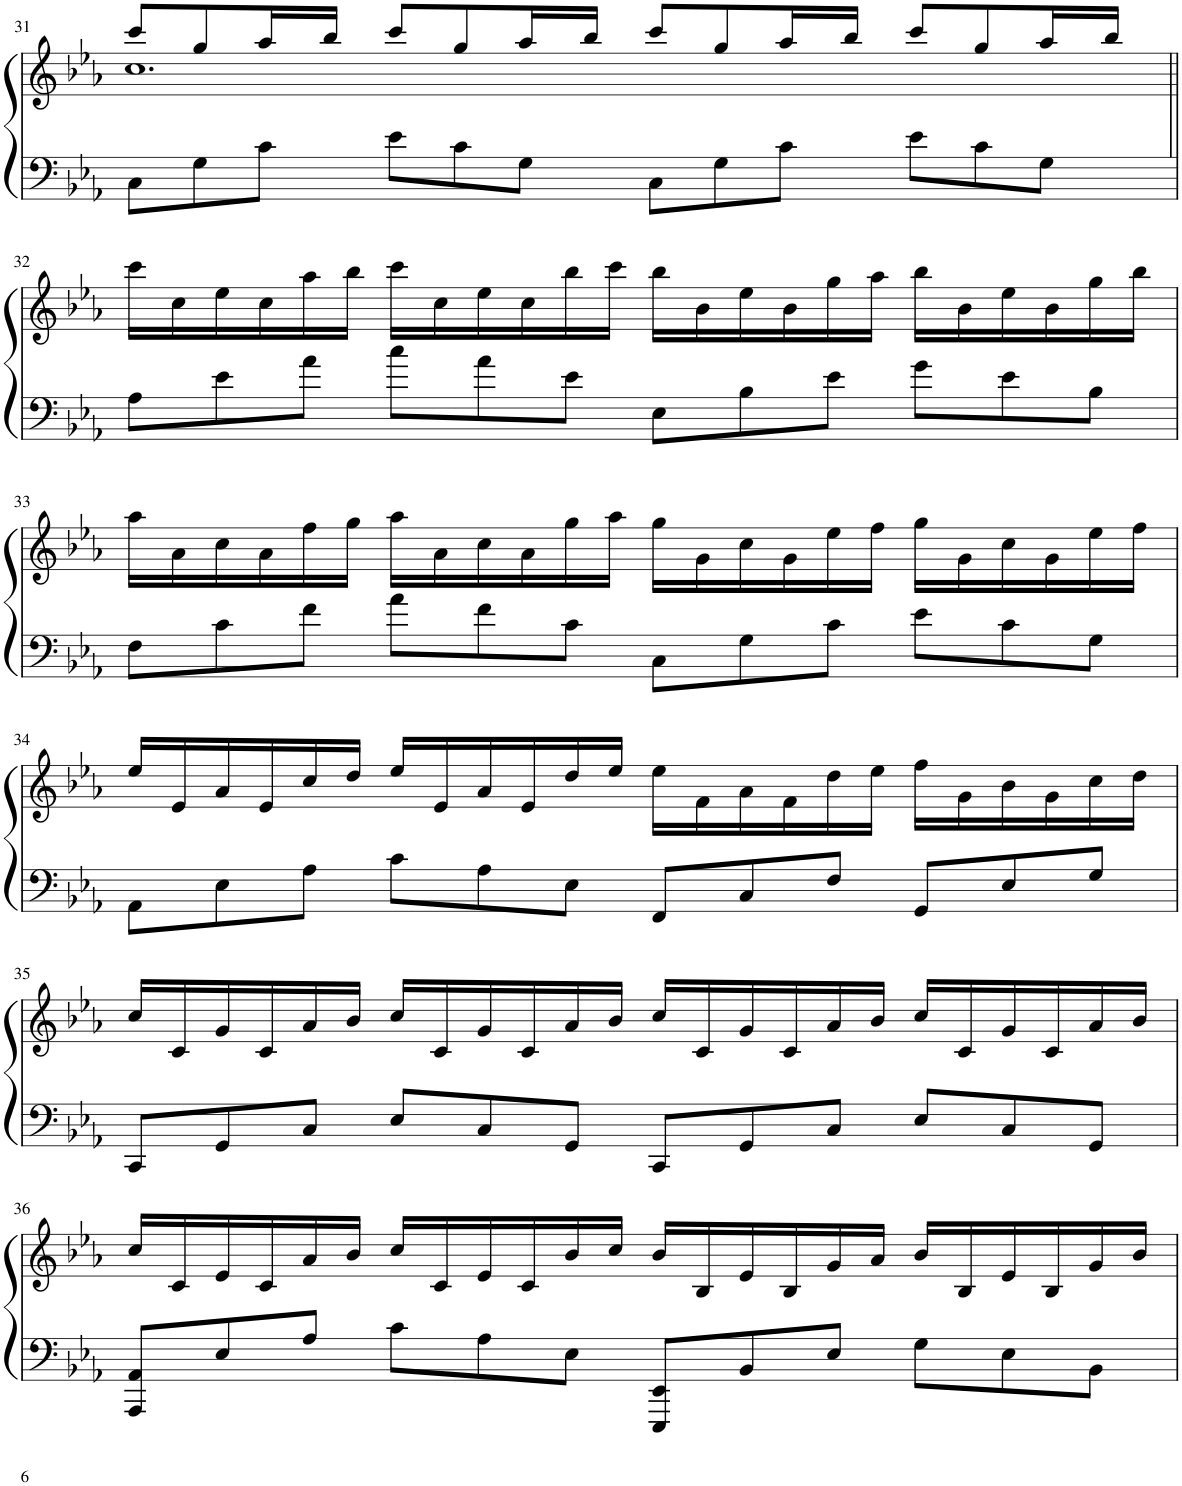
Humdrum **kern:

**kern	**kern
*part1	*part1
*staff2	*staff1
*I"Piano	*
*I'Pno.	*
!!LO:PB:g=z
*clefF4	*clefG2
*k[b-e-a-]	*k[b-e-a-]
*M12/8	*M12/8
=31	=31
*	*^
8C\L	8ccc/L	1.cc
8G\	8gg/	.
8c\J	16aa-/L	.
.	16bb-/JJ	.
8e-\L	8ccc/L	.
8c\	8gg/	.
8G\J	16aa-/L	.
.	16bb-/JJ	.
8C\L	8ccc/L	.
8G\	8gg/	.
8c\J	16aa-/L	.
.	16bb-/JJ	.
8e-\L	8ccc/L	.
8c\	8gg/	.
8G\J	16aa-/L	.
.	16bb-/JJ	.
*	*v	*v
!!LO:LB:g=z
=32||	=32||
8A-\L	16ccc\LL
.	16cc\
8e-\	16ee-\
.	16cc\
8a-\J	16aa-\
.	16bb-\JJ
8cc\L	16ccc\LL
.	16cc\
8a-\	16ee-\
.	16cc\
8e-\J	16bb-\
.	16ccc\JJ
8E-\L	16bb-\LL
.	16b-\
8B-\	16ee-\
.	16b-\
8e-\J	16gg\
.	16aa-\JJ
8g\L	16bb-\LL
.	16b-\
8e-\	16ee-\
.	16b-\
8B-\J	16gg\
.	16bb-\JJ
!!LO:LB:g=z
=33	=33
8F\L	16aa-\LL
.	16a-\
8c\	16cc\
.	16a-\
8f\J	16ff\
.	16gg\JJ
8a-\L	16aa-\LL
.	16a-\
8f\	16cc\
.	16a-\
8c\J	16gg\
.	16aa-\JJ
8C\L	16gg\LL
.	16g\
8G\	16cc\
.	16g\
8c\J	16ee-\
.	16ff\JJ
8e-\L	16gg\LL
.	16g\
8c\	16cc\
.	16g\
8G\J	16ee-\
.	16ff\JJ
!!LO:LB:g=z
=34	=34
8AA-\L	16ee-/LL
.	16e-/
8E-\	16a-/
.	16e-/
8A-\J	16cc/
.	16dd/JJ
8c\L	16ee-/LL
.	16e-/
8A-\	16a-/
.	16e-/
8E-\J	16dd/
.	16ee-/JJ
8FF/L	16ee-\LL
.	16f\
8C/	16a-\
.	16f\
8F/J	16dd\
.	16ee-\JJ
8GG/L	16ff\LL
.	16g\
8E-/	16b-\
.	16g\
8G/J	16cc\
.	16dd\JJ
!!LO:LB:g=z
=35	=35
8CC/L	16cc/LL
.	16c/
8GG/	16g/
.	16c/
8C/J	16a-/
.	16b-/JJ
8E-/L	16cc/LL
.	16c/
8C/	16g/
.	16c/
8GG/J	16a-/
.	16b-/JJ
8CC/L	16cc/LL
.	16c/
8GG/	16g/
.	16c/
8C/J	16a-/
.	16b-/JJ
8E-/L	16cc/LL
.	16c/
8C/	16g/
.	16c/
8GG/J	16a-/
.	16b-/JJ
!!LO:LB:g=z
=36	=36
8AAA-/ 8AA-/L	16cc/LL
.	16c/
8E-/	16e-/
.	16c/
8A-/J	16a-/
.	16b-/JJ
8c\L	16cc/LL
.	16c/
8A-\	16e-/
.	16c/
8E-\J	16b-/
.	16cc/JJ
8EEE-/ 8EE-/L	16b-/LL
.	16B-/
8BB-/	16e-/
.	16B-/
8E-/J	16g/
.	16a-/JJ
8G\L	16b-/LL
.	16B-/
8E-\	16e-/
.	16B-/
8BB-\J	16g/
.	16b-/JJ
=	=
*-	*-
